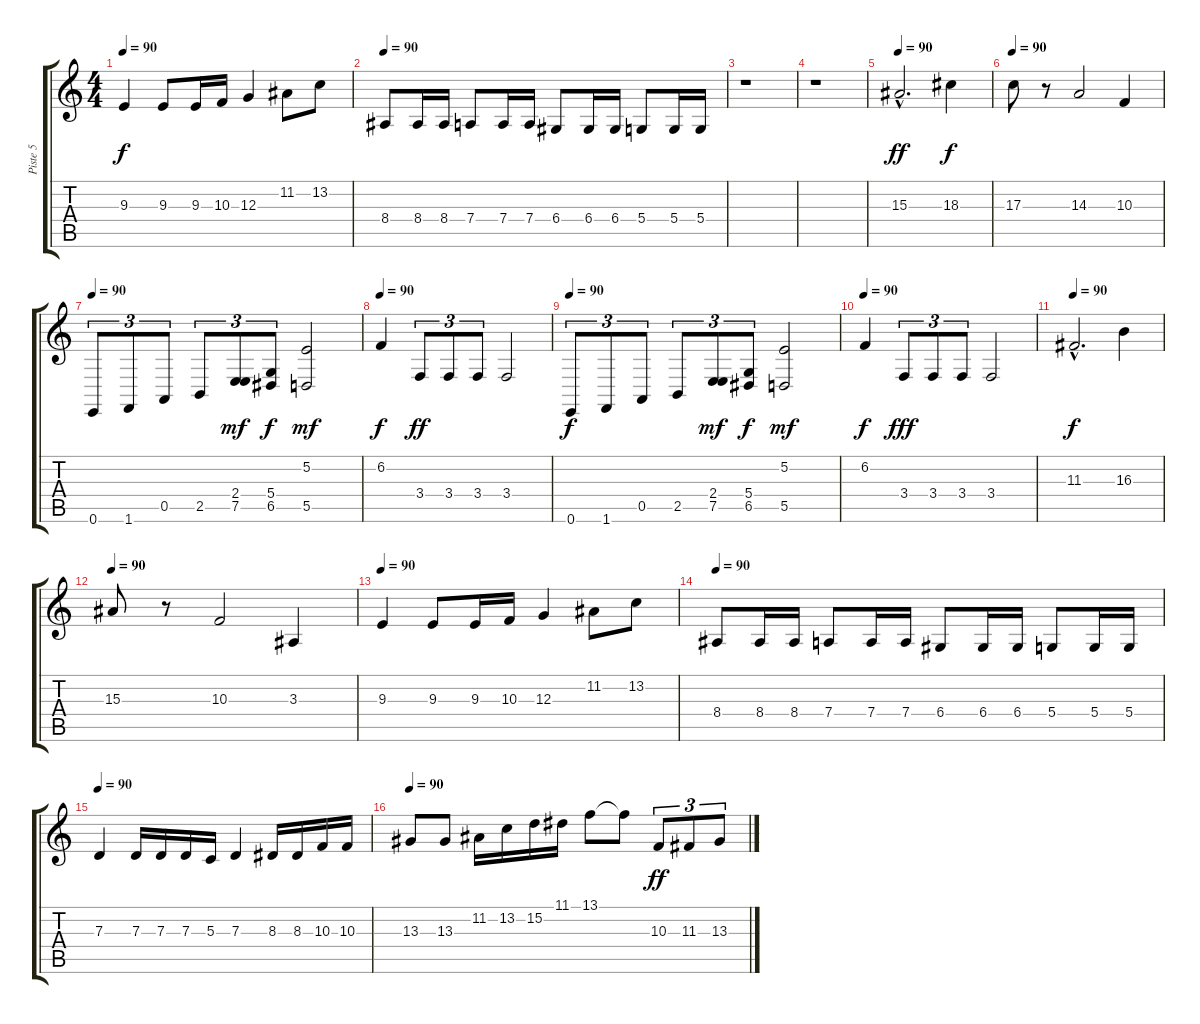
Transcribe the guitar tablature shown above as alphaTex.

\track ("Piste 5" "Piste 5") {instrument englishhorn}
\staff {score tabs}
\tuning (E4 B3 G3 D3 A2 E2) {hide}
\ts (4 4)
\tempo 90
\clef g2
\ks c
9.3.4{dy f} 9.3.8 9.3.16 10.3.16 12.3.4 11.2.8 13.2.8 |
\tempo 90
8.4.8 8.4.16 8.4.16 7.4.8 7.4.16 7.4.16 6.4.8 6.4.16 6.4.16 5.4.8 5.4.16 5.4.16 |
r.1 |
r.1 |
\tempo 90
15.3{hac}.2{d dy ff} 18.3.4{dy f} |
\tempo 90
17.3.8 r.8 14.3.2 10.3.4 |
\tempo 90
0.6.8{tu (3 2)} 1.6.8{tu (3 2)} 0.5.8{tu (3 2)} 2.5.8{tu (3 2)} (2.4 7.5).8{tu (3 2) dy mf} (5.4 6.5).8{tu (3 2) dy f} (5.2 5.5).2{dy mf} |
\tempo 90
6.2.4{dy f} 3.4.8{tu (3 2) dy ff} 3.4.8{tu (3 2)} 3.4.8{tu (3 2)} 3.4.2 |
\tempo 90
0.6.8{tu (3 2) dy f} 1.6.8{tu (3 2)} 0.5.8{tu (3 2)} 2.5.8{tu (3 2)} (2.4 7.5).8{tu (3 2) dy mf} (5.4 6.5).8{tu (3 2) dy f} (5.2 5.5).2{dy mf} |
\tempo 90
6.2.4{dy f} 3.4.8{tu (3 2) dy fff} 3.4.8{tu (3 2)} 3.4.8{tu (3 2)} 3.4.2 |
\tempo 90
11.3{hac}.2{d dy f} 16.3.4 |
\tempo 90
15.3.8 r.8 10.3.2 3.3.4 |
\tempo 90
9.3.4 9.3.8 9.3.16 10.3.16 12.3.4 11.2.8 13.2.8 |
\tempo 90
8.4.8 8.4.16 8.4.16 7.4.8 7.4.16 7.4.16 6.4.8 6.4.16 6.4.16 5.4.8 5.4.16 5.4.16 |
\tempo 90
7.3.4 7.3.16 7.3.16 7.3.16 5.3.16 7.3.4 8.3.16 8.3.16 10.3.16 10.3.16 |
\tempo 90
13.3.8 13.3.8 11.2.16 13.2.16 15.2.16 11.1.16 13.1.8 13.1{t}.8 10.3.8{tu (3 2) dy ff} 11.3.8{tu (3 2)} 13.3{ss}.8{tu (3 2)}
